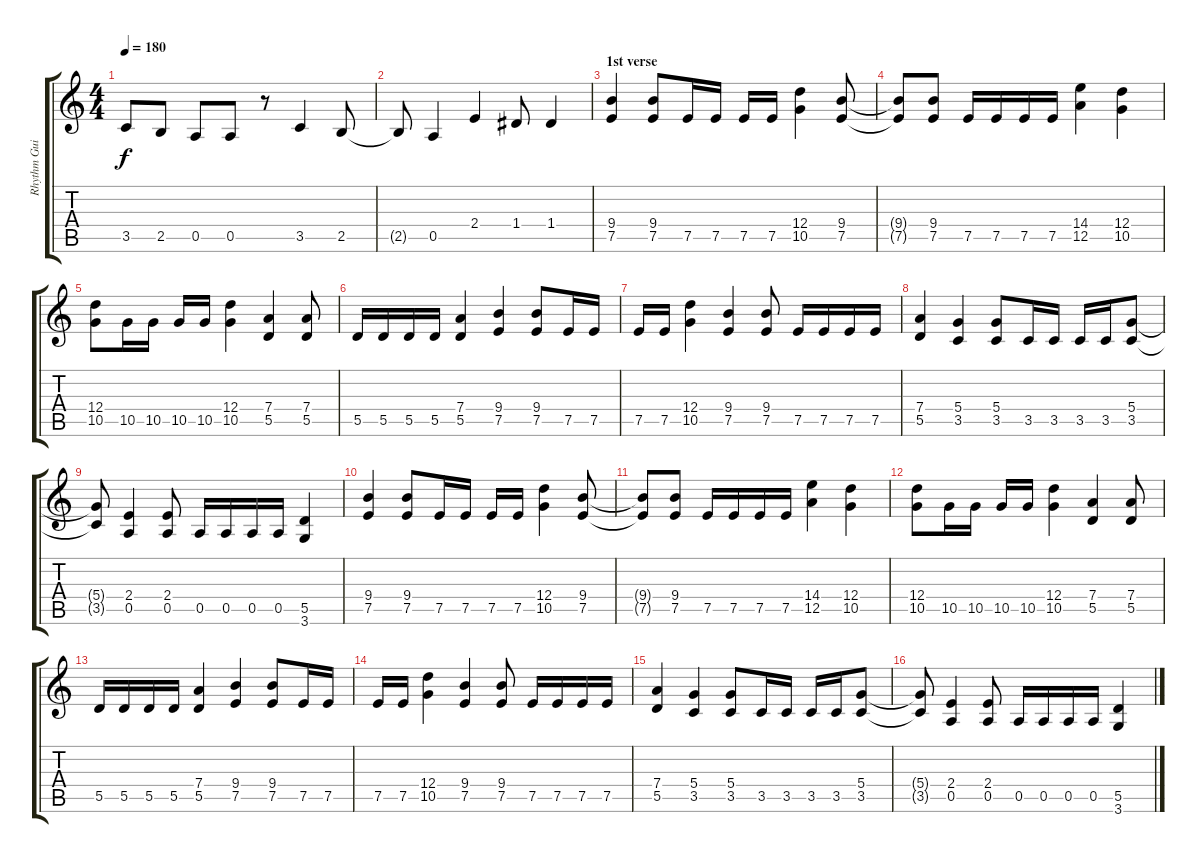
\track ("Rhythm Guitar" "Rhythm Gui") {instrument distortionguitar}
\staff {score tabs}
\tuning (E4 B3 G3 D3 A2 E2) {hide}
\ts (4 4)
\tempo 180
\clef g2
\ks c
3.5.8{dy f} 2.5.8 0.5.8 0.5.8 r.8 3.5.4 2.5.8 |
2.5{t}.8 0.5.4 2.4.4 1.4.8 1.4.4 |
\section ("" "1st verse")
(9.4 7.5).4 (9.4 7.5).8 7.5.16 7.5.16 7.5.16 7.5.16 (12.4 10.5).4 (9.4 7.5).8 |
(9.4{t} 7.5{t}).8 (9.4 7.5).8 7.5.16 7.5.16 7.5.16 7.5.16 (14.4 12.5).4 (12.4 10.5).4 |
(12.4 10.5).8 10.5.16 10.5.16 10.5.16 10.5.16 (12.4 10.5).4 (7.4 5.5).4 (7.4 5.5).8 |
5.5.16 5.5.16 5.5.16 5.5.16 (7.4 5.5).4 (9.4 7.5).4 (9.4 7.5).8 7.5.16 7.5.16 |
7.5.16 7.5.16 (12.4 10.5).4 (9.4 7.5).4 (9.4 7.5).8 7.5.16 7.5.16 7.5.16 7.5.16 |
(7.4 5.5).4 (5.4 3.5).4 (5.4 3.5).8 3.5.16 3.5.16 3.5.16 3.5.16 (5.4 3.5).8 |
(5.4{t} 3.5{t}).8 (2.4 0.5).4 (2.4 0.5).8 0.5.16 0.5.16 0.5.16 0.5.16 (5.5 3.6).4 |
(9.4 7.5).4 (9.4 7.5).8 7.5.16 7.5.16 7.5.16 7.5.16 (12.4 10.5).4 (9.4 7.5).8 |
(9.4{t} 7.5{t}).8 (9.4 7.5).8 7.5.16 7.5.16 7.5.16 7.5.16 (14.4 12.5).4 (12.4 10.5).4 |
(12.4 10.5).8 10.5.16 10.5.16 10.5.16 10.5.16 (12.4 10.5).4 (7.4 5.5).4 (7.4 5.5).8 |
5.5.16 5.5.16 5.5.16 5.5.16 (7.4 5.5).4 (9.4 7.5).4 (9.4 7.5).8 7.5.16 7.5.16 |
7.5.16 7.5.16 (12.4 10.5).4 (9.4 7.5).4 (9.4 7.5).8 7.5.16 7.5.16 7.5.16 7.5.16 |
(7.4 5.5).4 (5.4 3.5).4 (5.4 3.5).8 3.5.16 3.5.16 3.5.16 3.5.16 (5.4 3.5).8 |
(5.4{t} 3.5{t}).8 (2.4 0.5).4 (2.4 0.5).8 0.5.16 0.5.16 0.5.16 0.5.16 (5.5 3.6).4
